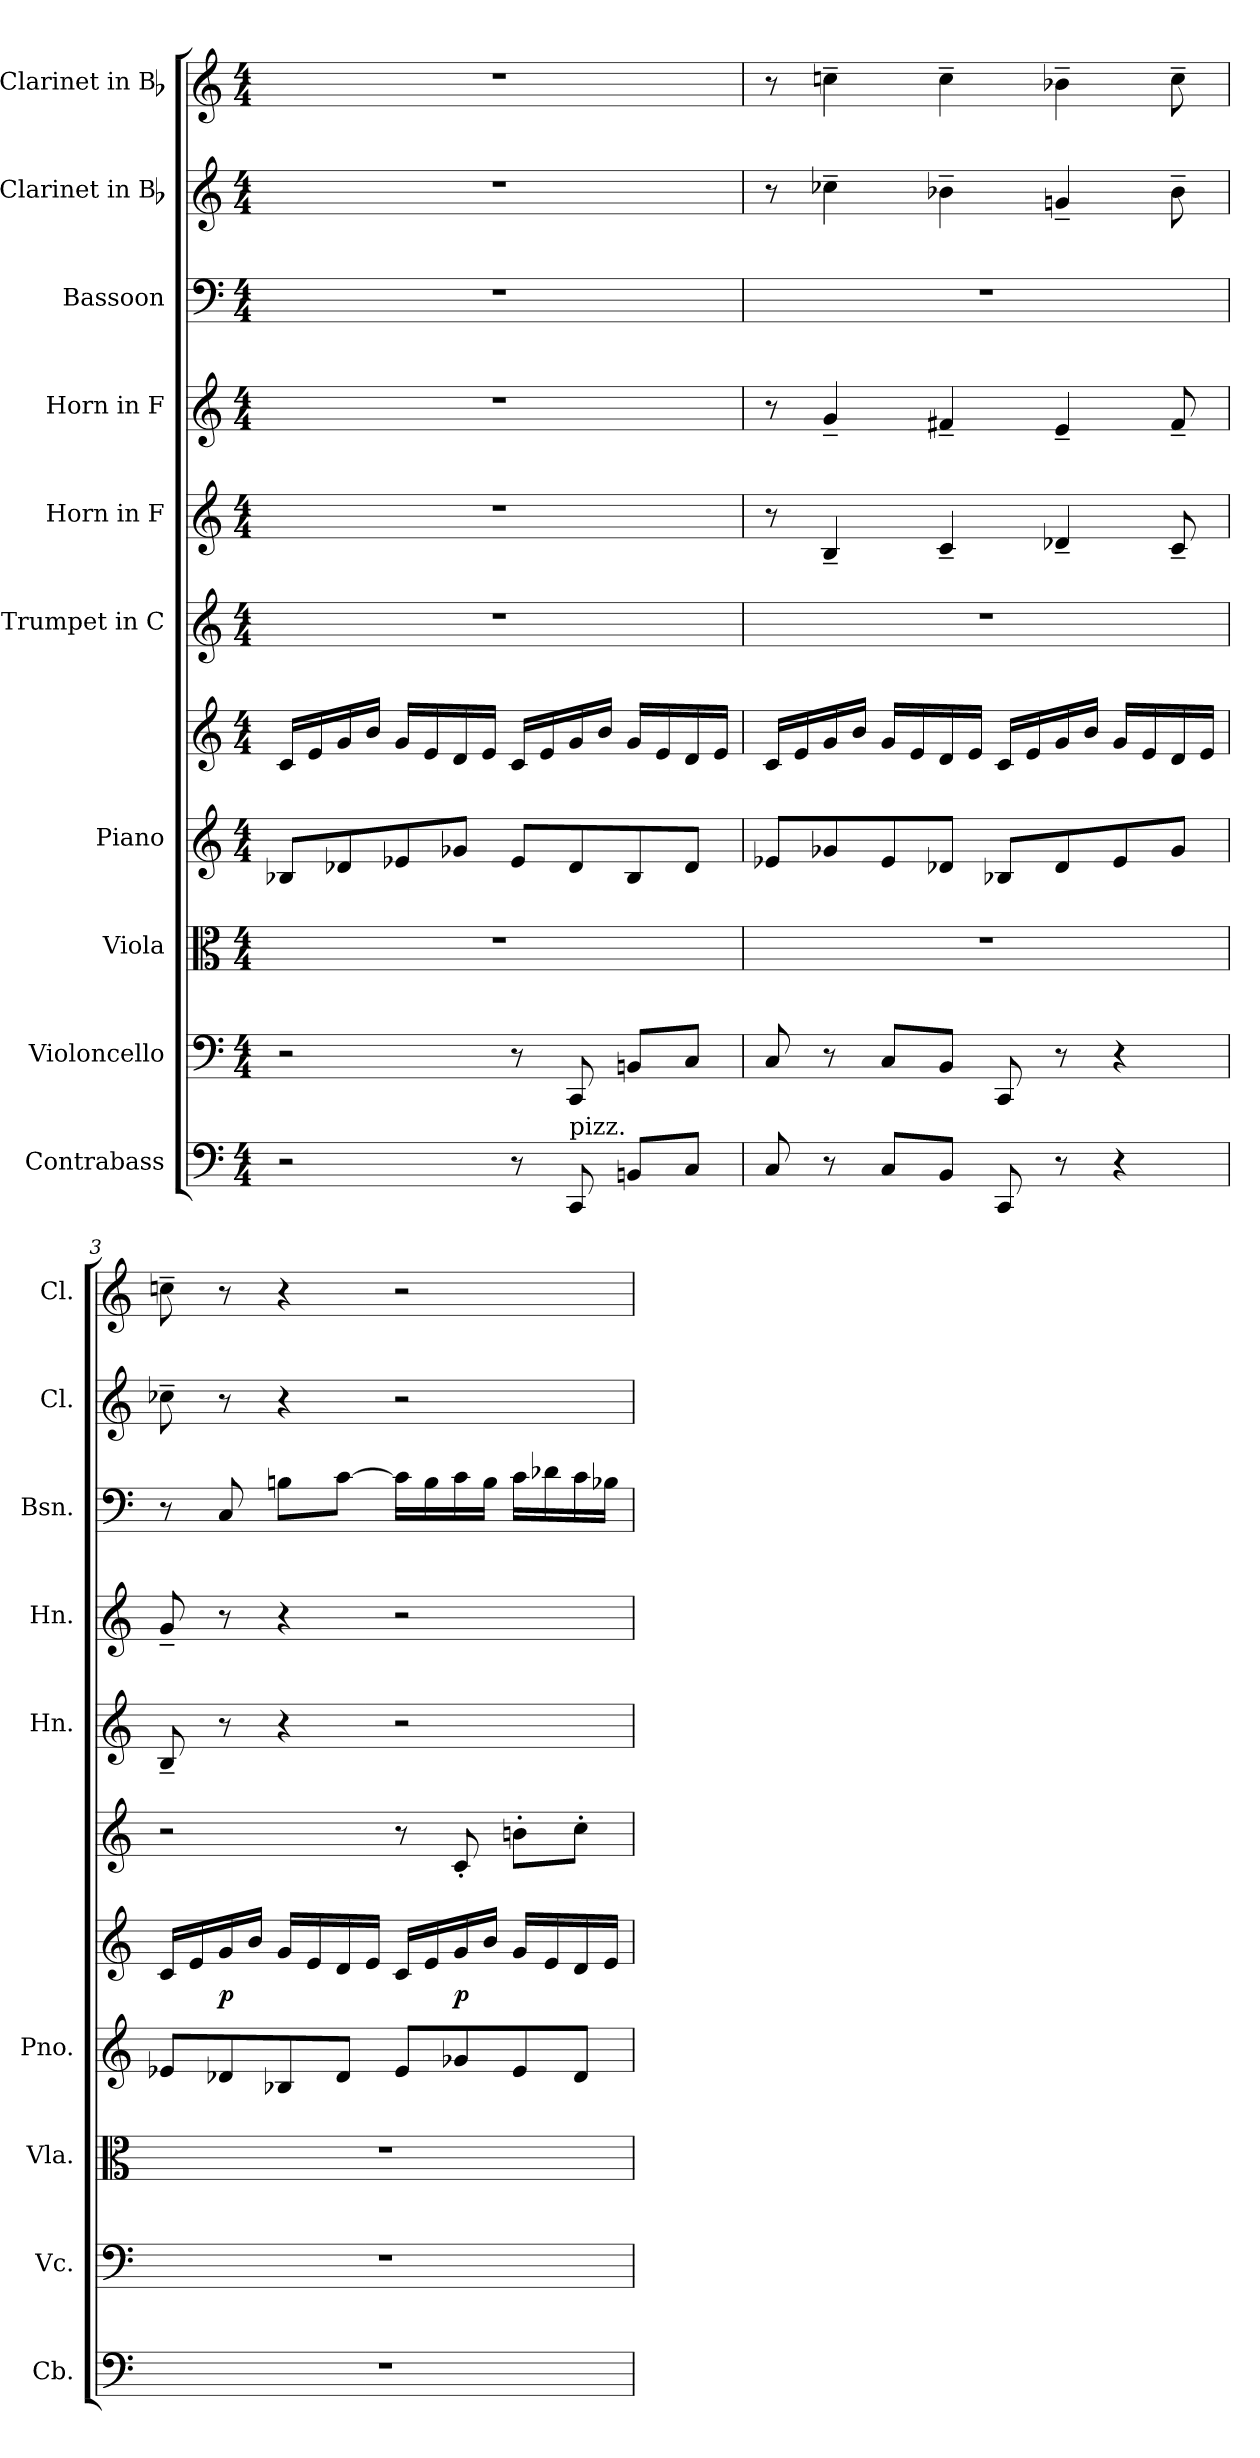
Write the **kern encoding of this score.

**kern	**kern	**kern	**kern	**kern	**dynam	**kern	**kern	**kern	**kern	**kern	**kern
*part10	*part9	*part8	*part7	*part7	*part7	*part6	*part5	*part4	*part3	*part2	*part1
*staff11	*staff10	*staff9	*staff8	*staff7	*staff7/8	*staff6	*staff5	*staff4	*staff3	*staff2	*staff1
*I"Contrabass	*I"Violoncello	*I"Viola	*I"Piano	*	*	*I"Trumpet in C	*I"Horn in F	*I"Horn in F	*I"Bassoon	*I"Clarinet in Bb	*I"Clarinet in Bb
*I'Cb.	*I'Vc.	*I'Vla.	*I'Pno.	*	*	*	*I'Hn.	*I'Hn.	*I'Bsn.	*I'Cl.	*I'Cl.
*clefF4	*clefF4	*clefC3	*clefG2	*clefG2	*	*clefG2	*clefG2	*clefG2	*clefF4	*clefG2	*clefG2
*k[]	*k[]	*k[]	*k[]	*k[]	*	*k[]	*	*	*k[]	*k[]	*k[]
*M4/4	*M4/4	*M4/4	*M4/4	*M4/4	*	*M4/4	*M4/4	*M4/4	*M4/4	*M4/4	*M4/4
=1	=1	=1	=1	=1	=1	=1	=1	=1	=1	=1	=1
2r	2r	1r	8B-XL	16cLL	.	1r	1r	1r	1r	1r	1r
.	.	.	.	16e	.	.	.	.	.	.	.
.	.	.	8d-X	16g	.	.	.	.	.	.	.
.	.	.	.	16bJJ	.	.	.	.	.	.	.
.	.	.	8e-X	16gLL	.	.	.	.	.	.	.
.	.	.	.	16e	.	.	.	.	.	.	.
.	.	.	8g-XJ	16d	.	.	.	.	.	.	.
.	.	.	.	16eJJ	.	.	.	.	.	.	.
8r	8r	.	8e-L	16cLL	.	.	.	.	.	.	.
.	.	.	.	16e	.	.	.	.	.	.	.
!LO:TX:a:t=pizz.	!	!	!	!	!	!	!	!	!	!	!
8CC	8CC	.	8d-	16g	.	.	.	.	.	.	.
.	.	.	.	16bJJ	.	.	.	.	.	.	.
8BBnL	8BBnL	.	8B-	16gLL	.	.	.	.	.	.	.
.	.	.	.	16e	.	.	.	.	.	.	.
8CJ	8CJ	.	8d-J	16d	.	.	.	.	.	.	.
.	.	.	.	16eJJ	.	.	.	.	.	.	.
=2	=2	=2	=2	=2	=2	=2	=2	=2	=2	=2	=2
8C	8C	1r	8e-XL	16cLL	.	1r	8r	8r	1r	8r	8r
.	.	.	.	16e	.	.	.	.	.	.	.
8r	8r	.	8g-X	16g	.	.	4B~	4g~	.	4cc-X~	4ccn~
.	.	.	.	16bJJ	.	.	.	.	.	.	.
8CL	8CL	.	8e-	16gLL	.	.	.	.	.	.	.
.	.	.	.	16e	.	.	.	.	.	.	.
8BBJ	8BBJ	.	8d-XJ	16d	.	.	4c~	4f#X~	.	4b-X~	4cc~
.	.	.	.	16eJJ	.	.	.	.	.	.	.
8CC	8CC	.	8B-XL	16cLL	.	.	.	.	.	.	.
.	.	.	.	16e	.	.	.	.	.	.	.
8r	8r	.	8d-	16g	.	.	4d-X~	4e~	.	4gn~	4b-X~
.	.	.	.	16bJJ	.	.	.	.	.	.	.
4r	4r	.	8e-	16gLL	.	.	.	.	.	.	.
.	.	.	.	16e	.	.	.	.	.	.	.
.	.	.	8g-J	16d	.	.	8c~	8f#~	.	8b-~	8cc~
.	.	.	.	16eJJ	.	.	.	.	.	.	.
=3	=3	=3	=3	=3	=3	=3	=3	=3	=3	=3	=3
1r	1r	1r	8e-XL	16cLL	.	2r	8B~	8g~	8r	8cc-X~	8ccn~
.	.	.	.	16e	.	.	.	.	.	.	.
.	.	.	8d-X	16g	p	.	8r	8r	8C	8r	8r
.	.	.	.	16bJJ	.	.	.	.	.	.	.
.	.	.	8B-X	16gLL	.	.	4r	4r	8BnL	4r	4r
.	.	.	.	16e	.	.	.	.	.	.	.
.	.	.	8d-J	16d	.	.	.	.	[8cJ	.	.
.	.	.	.	16eJJ	.	.	.	.	.	.	.
.	.	.	8e-L	16cLL	.	8r	2r	2r	16cLL]	2r	2r
.	.	.	.	16e	.	.	.	.	16B	.	.
.	.	.	8g-X	16g	p	8c'	.	.	16c	.	.
.	.	.	.	16bJJ	.	.	.	.	16BJJ	.	.
.	.	.	8e-	16gLL	.	8bn'L	.	.	16cLL	.	.
.	.	.	.	16e	.	.	.	.	16d-X	.	.
.	.	.	8d-J	16d	.	8cc'J	.	.	16c	.	.
.	.	.	.	16eJJ	.	.	.	.	16B-XJJ	.	.
=	=	=	=	=	=	=	=	=	=	=	=
*-	*-	*-	*-	*-	*-	*-	*-	*-	*-	*-	*-
